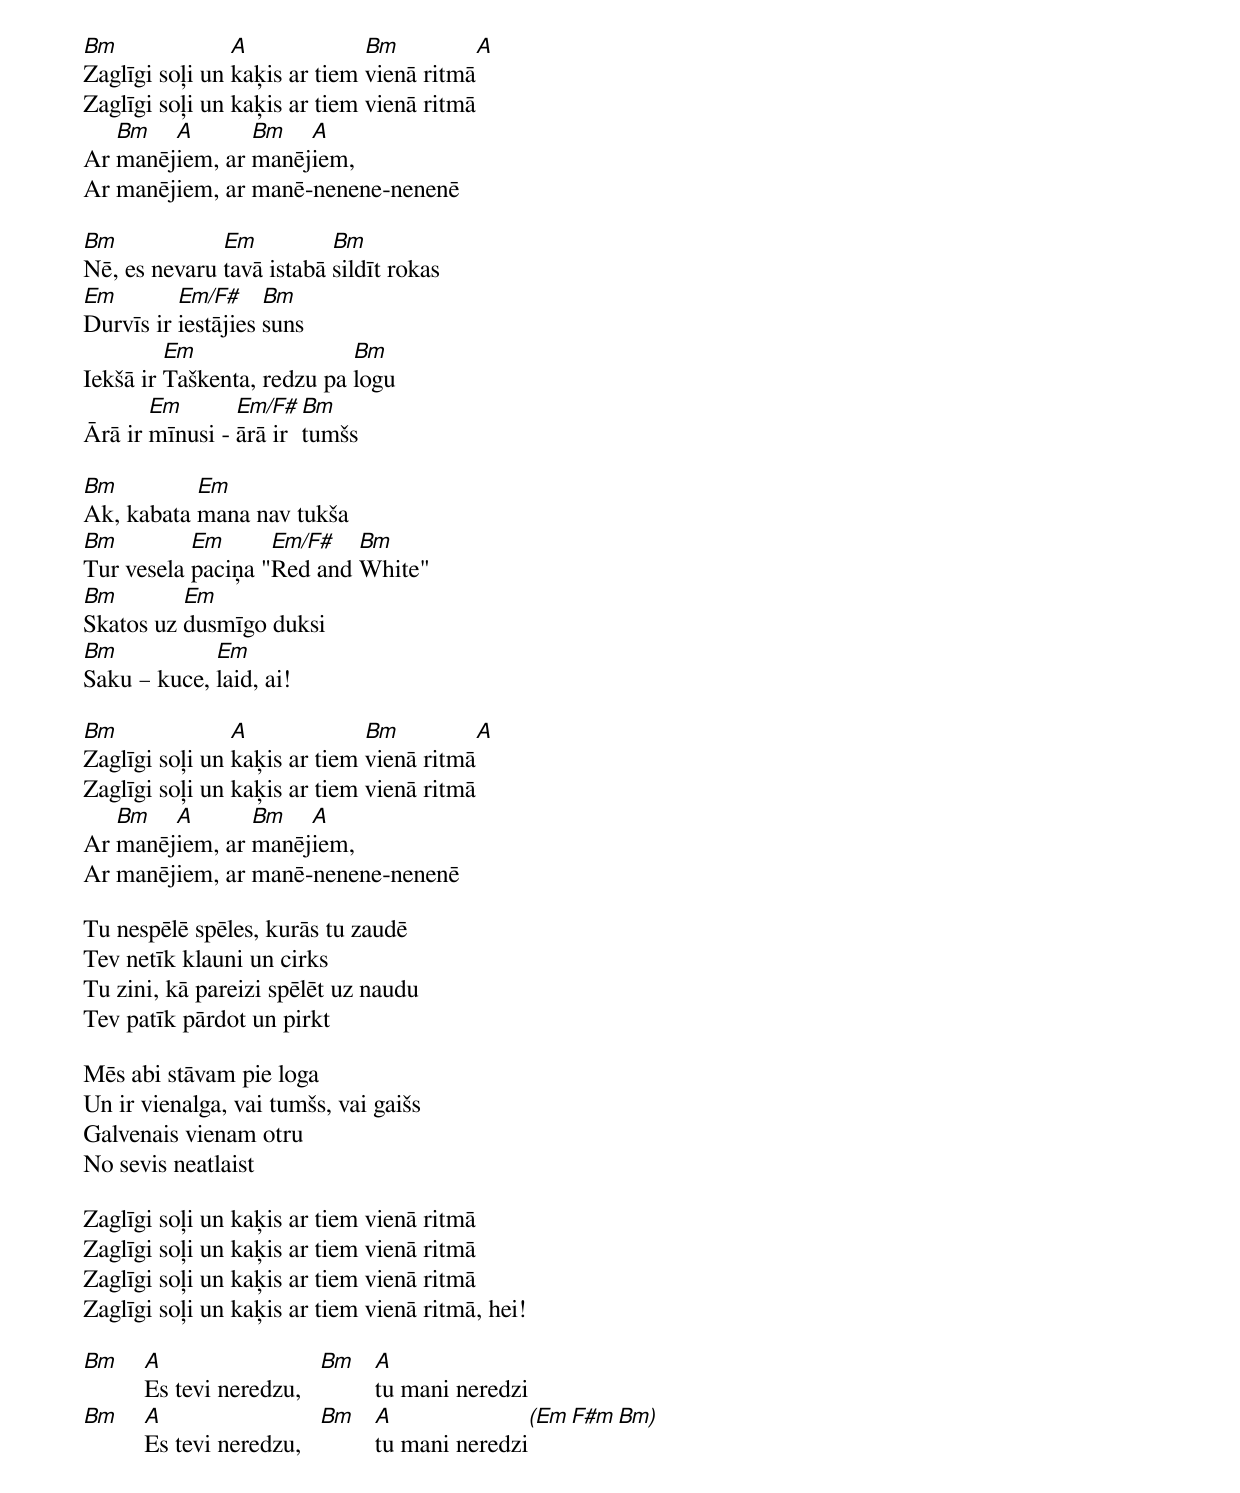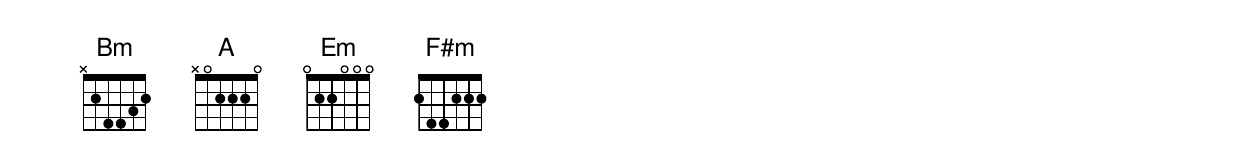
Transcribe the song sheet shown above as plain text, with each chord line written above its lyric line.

Bm              A             Bm         A
Zaglīgi soļi un kaķis ar tiem vienā ritmā
Zaglīgi soļi un kaķis ar tiem vienā ritmā
   Bm   A       Bm   A
Ar manējiem, ar manējiem,
Ar manējiem, ar manē-nenene-nenenē

Bm            Em          Bm
Nē, es nevaru tavā istabā sildīt rokas
Em        Em/F#     Bm
Durvīs ir iestājies suns
         Em                 Bm
Iekšā ir Taškenta, redzu pa logu
       Em       Em/F#  Bm
Ārā ir mīnusi - ārā ir tumšs

Bm         Em
Ak, kabata mana nav tukša
Bm         Em      Em/F#   Bm
Tur vesela paciņa "Red and White"
Bm        Em
Skatos uz dusmīgo duksi
Bm           Em
Saku – kuce, laid, ai!

Bm              A             Bm         A
Zaglīgi soļi un kaķis ar tiem vienā ritmā
Zaglīgi soļi un kaķis ar tiem vienā ritmā
   Bm   A       Bm   A
Ar manējiem, ar manējiem,
Ar manējiem, ar manē-nenene-nenenē

Tu nespēlē spēles, kurās tu zaudē
Tev netīk klauni un cirks
Tu zini, kā pareizi spēlēt uz naudu
Tev patīk pārdot un pirkt

Mēs abi stāvam pie loga
Un ir vienalga, vai tumšs, vai gaišs
Galvenais vienam otru
No sevis neatlaist

Zaglīgi soļi un kaķis ar tiem vienā ritmā
Zaglīgi soļi un kaķis ar tiem vienā ritmā
Zaglīgi soļi un kaķis ar tiem vienā ritmā
Zaglīgi soļi un kaķis ar tiem vienā ritmā, hei!

Bm  A                  Bm A
    Es tevi neredzu,      tu mani neredzi
Bm  A                  Bm A              (Em F#m Bm)
    Es tevi neredzu,      tu mani neredzi
